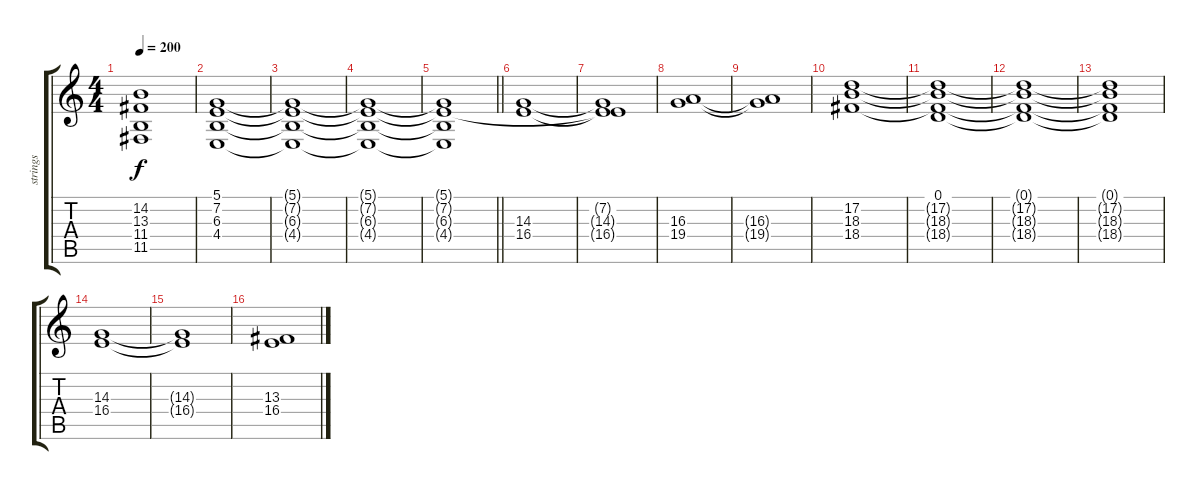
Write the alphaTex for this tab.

\track ("strings" "strings") {instrument stringensemble1}
\staff {score tabs}
\tuning (D4 A3 F3 C3 G2 D2) {hide}
\ts (4 4)
\tempo 200
\clef g2
\ks c
(14.2{t} 13.3{t} 11.4{t} 11.5{t}).1{dy f} |
(5.1 7.2 6.3 4.4).1 |
(5.1{t} 7.2{t} 6.3{t} 4.4{t}).1 |
(5.1{t} 7.2{t} 6.3{t} 4.4{t}).1 |
\barLineRight lightlight
(5.1{t} 7.2{t} 6.3{t} 4.4{t}).1 |
(14.3 16.4).1 |
(7.2{t} 14.3{t} 16.4{t}).1 |
(16.3 19.4).1 |
(16.3{t} 19.4{t}).1 |
(17.2 18.3 18.4).1 |
(0.1 17.2{t} 18.3{t} 18.4{t}).1 |
(0.1{t} 17.2{t} 18.3{t} 18.4{t}).1 |
(0.1{t} 17.2{t} 18.3{t} 18.4{t}).1 |
(14.3 16.4).1 |
(14.3{t} 16.4{t}).1 |
(13.3 16.4).1
